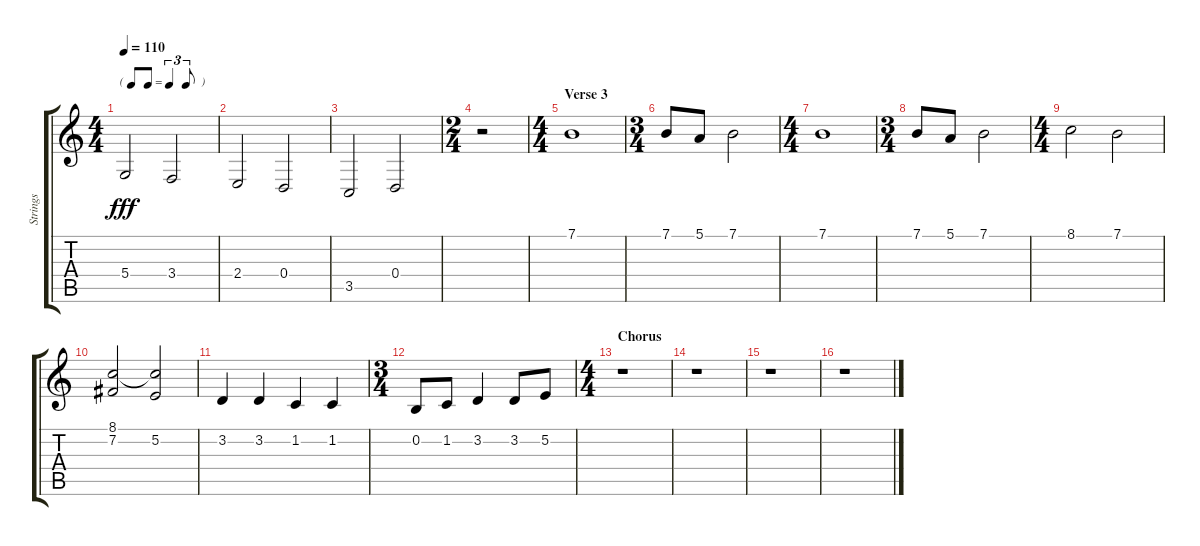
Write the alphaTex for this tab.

\track ("Strings" "Strings") {instrument violin}
\staff {score tabs}
\tuning (E4 B3 G3 D3 A2 E2) {hide}
\ts (4 4)
\tf triplet8th
\tempo 110
\clef g2
\ks c
5.4.2{dy fff instrument cello} 3.4.2 |
2.4.2 0.4.2 |
3.5.2 0.4.2 |
\ts (2 4)
r.2 |
\ts (4 4)
\section ("" "Verse 3")
7.1.1 |
\ts (3 4)
7.1.8 5.1.8 7.1.2 |
\ts (4 4)
7.1.1 |
\ts (3 4)
7.1.8 5.1.8 7.1.2 |
\ts (4 4)
8.1.2 7.1.2 |
(8.1 7.2).2 (8.1{t} 5.2).2 |
3.2.4 3.2.4 1.2.4 1.2.4 |
\ts (3 4)
0.2.8 1.2.8 3.2.4 3.2.8 5.2.8 |
\ts (4 4)
\section ("" "Chorus")
r.1 |
r.1 |
r.1 |
r.1
